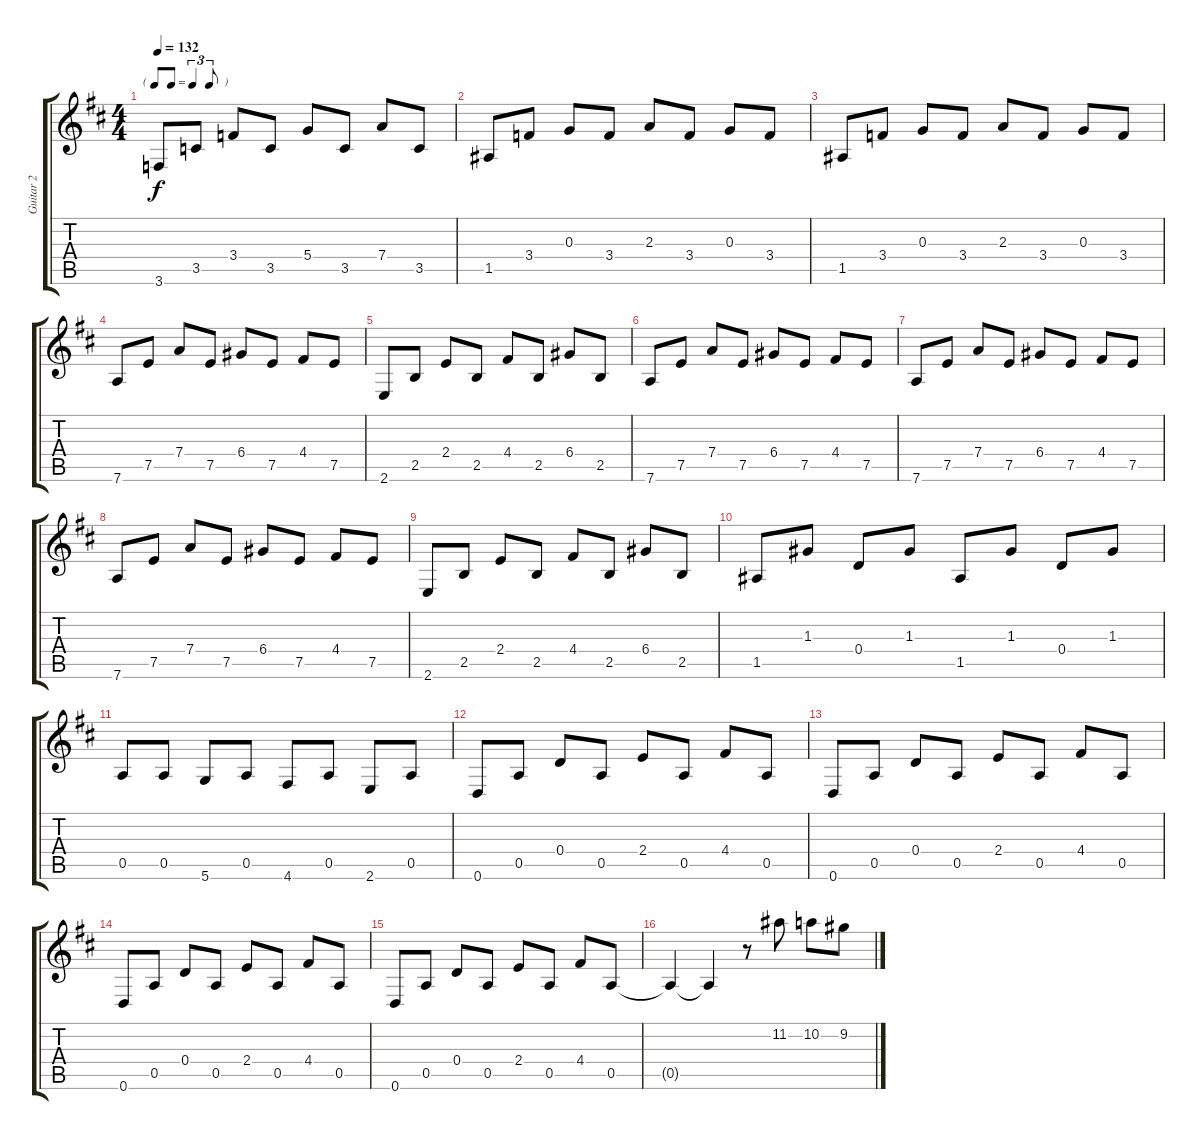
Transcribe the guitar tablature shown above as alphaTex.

\track ("Guitar 2" "Guitar 2") {instrument acousticguitarsteel}
\staff {score tabs}
\tuning (E4 B3 G3 D3 A2 D2) {hide}
\ts (4 4)
\tf triplet8th
\tempo 132
\clef g2
\ks d
3.6.8{dy f} 3.5.8 3.4.8 3.5.8 5.4.8 3.5.8 7.4.8 3.5.8 |
1.5.8 3.4.8 0.3.8 3.4.8 2.3.8 3.4.8 0.3.8 3.4.8 |
1.5.8 3.4.8 0.3.8 3.4.8 2.3.8 3.4.8 0.3.8 3.4.8 |
7.6.8 7.5.8 7.4.8 7.5.8 6.4.8 7.5.8 4.4.8 7.5.8 |
2.6.8 2.5.8 2.4.8 2.5.8 4.4.8 2.5.8 6.4.8 2.5.8 |
7.6.8 7.5.8 7.4.8 7.5.8 6.4.8 7.5.8 4.4.8 7.5.8 |
7.6.8 7.5.8 7.4.8 7.5.8 6.4.8 7.5.8 4.4.8 7.5.8 |
7.6.8 7.5.8 7.4.8 7.5.8 6.4.8 7.5.8 4.4.8 7.5.8 |
2.6.8 2.5.8 2.4.8 2.5.8 4.4.8 2.5.8 6.4.8 2.5.8 |
1.5.8 1.3.8 0.4.8 1.3.8 1.5.8 1.3.8 0.4.8 1.3.8 |
0.5.8 0.5.8 5.6.8 0.5.8 4.6.8 0.5.8 2.6.8 0.5.8 |
0.6.8 0.5.8 0.4.8 0.5.8 2.4.8 0.5.8 4.4.8 0.5.8 |
0.6.8 0.5.8 0.4.8 0.5.8 2.4.8 0.5.8 4.4.8 0.5.8 |
0.6.8 0.5.8 0.4.8 0.5.8 2.4.8 0.5.8 4.4.8 0.5.8 |
0.6.8 0.5.8 0.4.8 0.5.8 2.4.8 0.5.8 4.4.8 0.5.8 |
0.5{t}.4 0.5{t}.4 r.8 11.2.8 10.2.8 9.2.8
